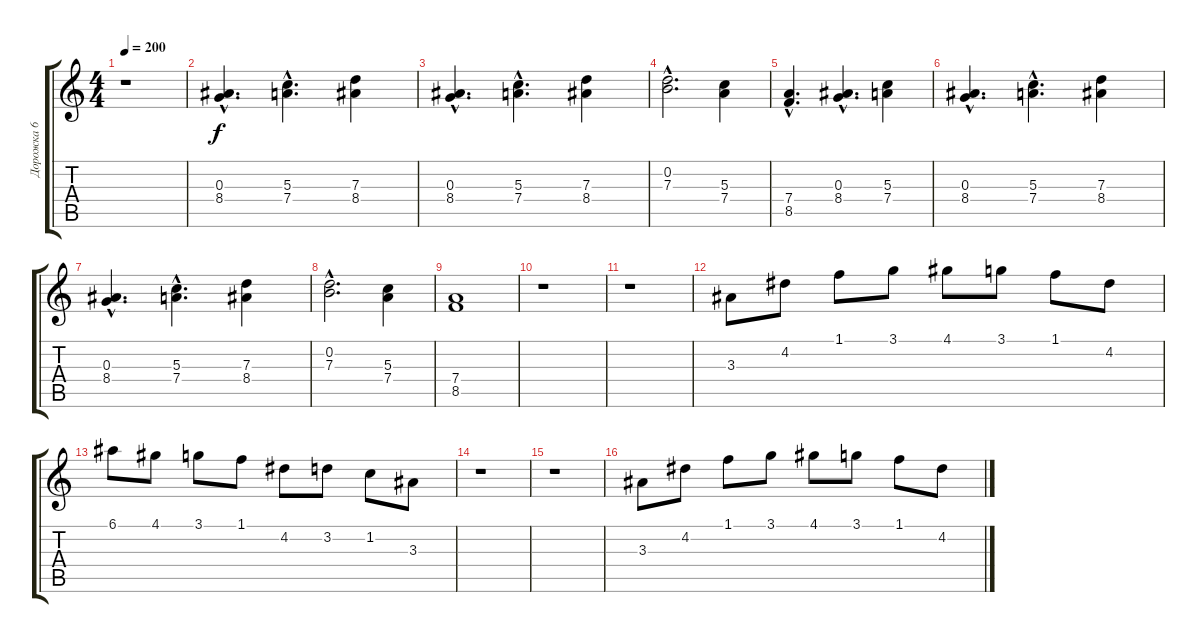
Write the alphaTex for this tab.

\track ("Дорожка 6" "Дорожка 6") {instrument overdrivenguitar}
\staff {score tabs}
\tuning (E4 B3 G3 D3 A2 E2) {hide}
\ts (4 4)
\tempo 200
\clef g2
\ks c
r.1{dy f} |
(0.3{hac} 8.4{hac}).4{d} (5.3{hac} 7.4{hac}).4{d} (7.3 8.4).4 |
(0.3{hac} 8.4{hac}).4{d} (5.3{hac} 7.4{hac}).4{d} (7.3 8.4).4 |
(0.2{hac} 7.3{hac}).2{d} (5.3 7.4).4 |
(7.4{hac} 8.5{hac}).4{d} (0.3{hac} 8.4{hac}).4{d} (5.3 7.4).4 |
(0.3{hac} 8.4{hac}).4{d} (5.3{hac} 7.4{hac}).4{d} (7.3 8.4).4 |
(0.3{hac} 8.4{hac}).4{d} (5.3{hac} 7.4{hac}).4{d} (7.3 8.4).4 |
(0.2{hac} 7.3{hac}).2{d} (5.3 7.4).4 |
(7.4 8.5).1 |
r.1 |
r.1 |
3.3.8 4.2.8 1.1.8 3.1.8 4.1.8 3.1.8 1.1.8 4.2.8 |
6.1.8 4.1.8 3.1.8 1.1.8 4.2.8 3.2.8 1.2.8 3.3.8 |
r.1 |
r.1 |
3.3.8 4.2.8 1.1.8 3.1.8 4.1.8 3.1.8 1.1.8 4.2.8
